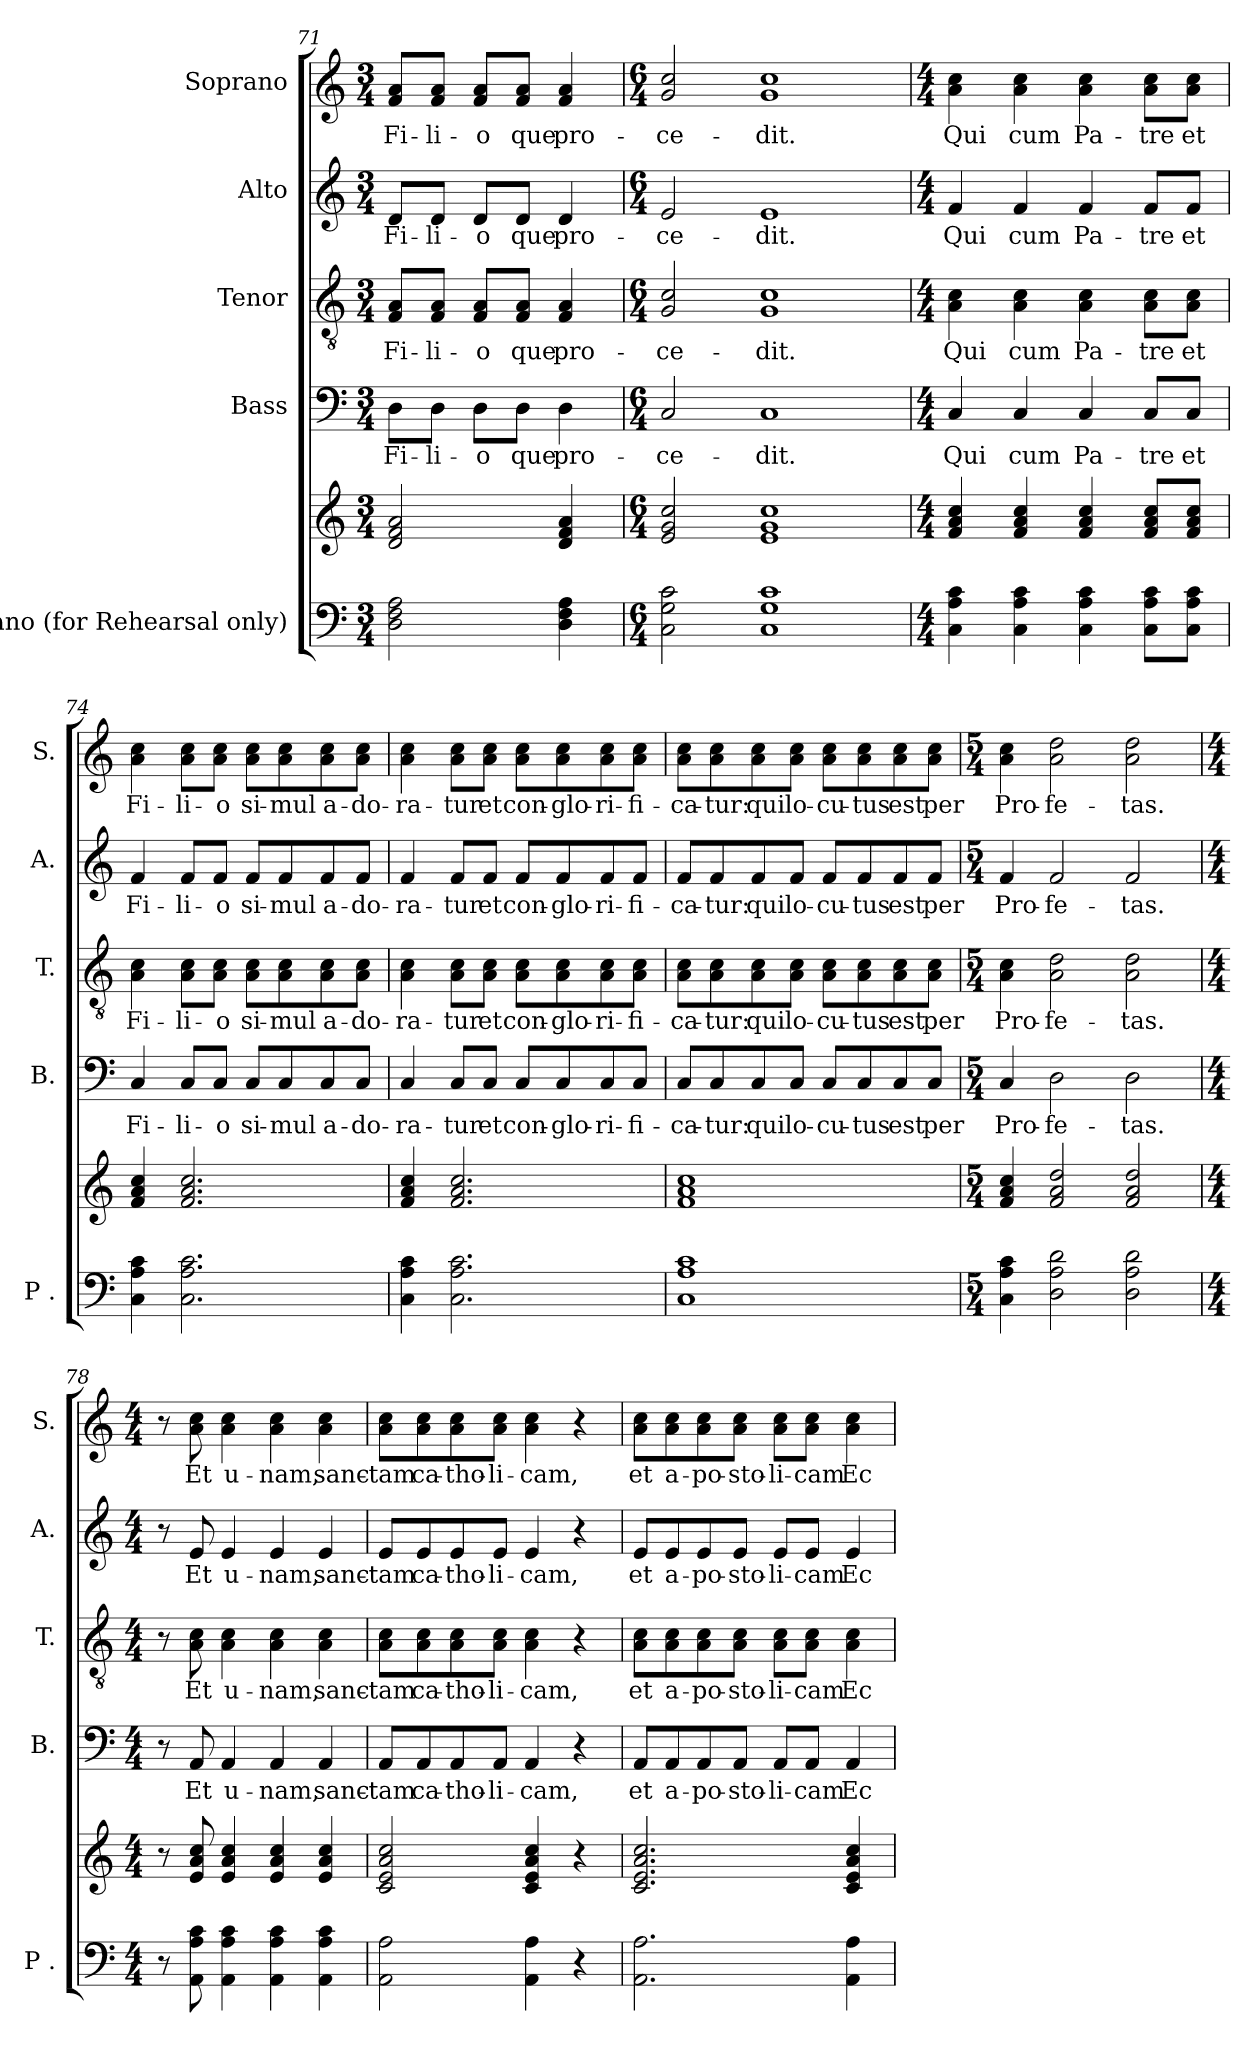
**kern	**kern	**kern	**text	**kern	**text	**kern	**text	**kern	**text
*part5	*part5	*part4	*part4	*part3	*part3	*part2	*part2	*part1	*part1
*staff6	*staff5	*staff4	*staff4	*staff3	*staff3	*staff2	*staff2	*staff1	*staff1
*I"Piano (for Rehearsal only)	*	*I"Bass	*	*I"Tenor	*	*I"Alto	*	*I"Soprano	*
*I'P .	*	*I'B.	*	*I'T.	*	*I'A.	*	*I'S.	*
*clefF4	*clefG2	*clefF4	*	*clefGv2	*	*clefG2	*	*clefG2	*
*k[]	*k[]	*k[]	*	*k[]	*	*k[]	*	*k[]	*
*M3/4	*M3/4	*M3/4	*	*M3/4	*	*M3/4	*	*M3/4	*
=71	=71	=71	=71	=71	=71	=71	=71	=71	=71
!	!	!	!LO:LY:b	!	!LO:LY:b	!	!LO:LY:b	!	!LO:LY:b
2D\ 2F\ 2A\	2d/ 2f/ 2a/	8D\L	Fi-	8F/ 8A/L	Fi-	8d/L	Fi-	8f/ 8a/L	Fi-
!	!	!	!LO:LY:b	!	!LO:LY:b	!	!LO:LY:b	!	!LO:LY:b
.	.	8D\J	-li-	8F/ 8A/J	-li-	8d/J	-li-	8f/ 8a/J	-li-
!	!	!	!LO:LY:b	!	!LO:LY:b	!	!LO:LY:b	!	!LO:LY:b
.	.	8D\L	-o	8F/ 8A/L	-o	8d/L	-o	8f/ 8a/L	-o
!	!	!	!LO:LY:b	!	!LO:LY:b	!	!LO:LY:b	!	!LO:LY:b
.	.	8D\J	que	8F/ 8A/J	que	8d/J	que	8f/ 8a/J	que
!	!	!	!LO:LY:b	!	!LO:LY:b	!	!LO:LY:b	!	!LO:LY:b
4D\ 4F\ 4A\	4d/ 4f/ 4a/	4D\	pro-	4F/ 4A/	pro-	4d/	pro-	4f/ 4a/	pro-
!!LO:PB:g=z
=72	=72	=72	=72	=72	=72	=72	=72	=72	=72
*M6/4	*M6/4	*M6/4	*	*M6/4	*	*M6/4	*	*M6/4	*
!	!	!	!LO:LY:b	!	!LO:LY:b	!	!LO:LY:b	!	!LO:LY:b
2C\ 2G\ 2c\	2e/ 2g/ 2cc/	2C/	-ce-	2G/ 2c/	-ce-	2e/	-ce-	2g/ 2cc/	-ce-
!	!	!	!LO:LY:b	!	!LO:LY:b	!	!LO:LY:b	!	!LO:LY:b
1C 1G 1c	1e 1g 1cc	1C	-dit.	1G 1c	-dit.	1e	-dit.	1g 1cc	-dit.
=73	=73	=73	=73	=73	=73	=73	=73	=73	=73
*M4/4	*M4/4	*M4/4	*	*M4/4	*	*M4/4	*	*M4/4	*
!	!	!	!LO:LY:b	!	!LO:LY:b	!	!LO:LY:b	!	!LO:LY:b
4C\ 4A\ 4c\	4f/ 4a/ 4cc/	4C/	Qui	4A\ 4c\	Qui	4f/	Qui	4a\ 4cc\	Qui
!	!	!	!LO:LY:b	!	!LO:LY:b	!	!LO:LY:b	!	!LO:LY:b
4C\ 4A\ 4c\	4f/ 4a/ 4cc/	4C/	cum	4A\ 4c\	cum	4f/	cum	4a\ 4cc\	cum
!	!	!	!LO:LY:b	!	!LO:LY:b	!	!LO:LY:b	!	!LO:LY:b
4C\ 4A\ 4c\	4f/ 4a/ 4cc/	4C/	Pa-	4A\ 4c\	Pa-	4f/	Pa-	4a\ 4cc\	Pa-
!	!	!	!LO:LY:b	!	!LO:LY:b	!	!LO:LY:b	!	!LO:LY:b
8C\ 8A\ 8c\L	8f/ 8a/ 8cc/L	8C/L	-tre	8A\ 8c\L	-tre	8f/L	-tre	8a\ 8cc\L	-tre
!	!	!	!LO:LY:b	!	!LO:LY:b	!	!LO:LY:b	!	!LO:LY:b
8C\ 8A\ 8c\J	8f/ 8a/ 8cc/J	8C/J	et	8A\ 8c\J	et	8f/J	et	8a\ 8cc\J	et
=74	=74	=74	=74	=74	=74	=74	=74	=74	=74
!	!	!	!LO:LY:b	!	!LO:LY:b	!	!LO:LY:b	!	!LO:LY:b
4C\ 4A\ 4c\	4f/ 4a/ 4cc/	4C/	Fi-	4A\ 4c\	Fi-	4f/	Fi-	4a\ 4cc\	Fi-
!	!	!	!LO:LY:b	!	!LO:LY:b	!	!LO:LY:b	!	!LO:LY:b
2.C\ 2.A\ 2.c\	2.f/ 2.a/ 2.cc/	8C/L	-li-	8A\ 8c\L	-li-	8f/L	-li-	8a\ 8cc\L	-li-
!	!	!	!LO:LY:b	!	!LO:LY:b	!	!LO:LY:b	!	!LO:LY:b
.	.	8C/J	-o	8A\ 8c\J	-o	8f/J	-o	8a\ 8cc\J	-o
!	!	!	!LO:LY:b	!	!LO:LY:b	!	!LO:LY:b	!	!LO:LY:b
.	.	8C/L	si-	8A\ 8c\L	si-	8f/L	si-	8a\ 8cc\L	si-
!	!	!	!LO:LY:b	!	!LO:LY:b	!	!LO:LY:b	!	!LO:LY:b
.	.	8C/	-mul	8A\ 8c\	-mul	8f/	-mul	8a\ 8cc\	-mul
!	!	!	!LO:LY:b	!	!LO:LY:b	!	!LO:LY:b	!	!LO:LY:b
.	.	8C/	a-	8A\ 8c\	a-	8f/	a-	8a\ 8cc\	a-
!	!	!	!LO:LY:b	!	!LO:LY:b	!	!LO:LY:b	!	!LO:LY:b
.	.	8C/J	-do-	8A\ 8c\J	-do-	8f/J	-do-	8a\ 8cc\J	-do-
!!LO:LB:g=z
=75	=75	=75	=75	=75	=75	=75	=75	=75	=75
!	!	!	!LO:LY:b	!	!LO:LY:b	!	!LO:LY:b	!	!LO:LY:b
4C\ 4A\ 4c\	4f/ 4a/ 4cc/	4C/	-ra-	4A\ 4c\	-ra-	4f/	-ra-	4a\ 4cc\	-ra-
!	!	!	!LO:LY:b	!	!LO:LY:b	!	!LO:LY:b	!	!LO:LY:b
2.C\ 2.A\ 2.c\	2.f/ 2.a/ 2.cc/	8C/L	-tur	8A\ 8c\L	-tur	8f/L	-tur	8a\ 8cc\L	-tur
!	!	!	!LO:LY:b	!	!LO:LY:b	!	!LO:LY:b	!	!LO:LY:b
.	.	8C/J	et	8A\ 8c\J	et	8f/J	et	8a\ 8cc\J	et
!	!	!	!LO:LY:b	!	!LO:LY:b	!	!LO:LY:b	!	!LO:LY:b
.	.	8C/L	con-	8A\ 8c\L	con-	8f/L	con-	8a\ 8cc\L	con-
!	!	!	!LO:LY:b	!	!LO:LY:b	!	!LO:LY:b	!	!LO:LY:b
.	.	8C/	-glo-	8A\ 8c\	-glo-	8f/	-glo-	8a\ 8cc\	-glo-
!	!	!	!LO:LY:b	!	!LO:LY:b	!	!LO:LY:b	!	!LO:LY:b
.	.	8C/	-ri-	8A\ 8c\	-ri-	8f/	-ri-	8a\ 8cc\	-ri-
!	!	!	!LO:LY:b	!	!LO:LY:b	!	!LO:LY:b	!	!LO:LY:b
.	.	8C/J	-fi-	8A\ 8c\J	-fi-	8f/J	-fi-	8a\ 8cc\J	-fi-
=76	=76	=76	=76	=76	=76	=76	=76	=76	=76
!	!	!	!LO:LY:b	!	!LO:LY:b	!	!LO:LY:b	!	!LO:LY:b
1C 1A 1c	1f 1a 1cc	8C/L	-ca-	8A\ 8c\L	-ca-	8f/L	-ca-	8a\ 8cc\L	-ca-
!	!	!	!LO:LY:b	!	!LO:LY:b	!	!LO:LY:b	!	!LO:LY:b
.	.	8C/	-tur:	8A\ 8c\	-tur:	8f/	-tur:	8a\ 8cc\	-tur:
!	!	!	!LO:LY:b	!	!LO:LY:b	!	!LO:LY:b	!	!LO:LY:b
.	.	8C/	qui	8A\ 8c\	qui	8f/	qui	8a\ 8cc\	qui
!	!	!	!LO:LY:b	!	!LO:LY:b	!	!LO:LY:b	!	!LO:LY:b
.	.	8C/J	lo-	8A\ 8c\J	lo-	8f/J	lo-	8a\ 8cc\J	lo-
!	!	!	!LO:LY:b	!	!LO:LY:b	!	!LO:LY:b	!	!LO:LY:b
.	.	8C/L	-cu-	8A\ 8c\L	-cu-	8f/L	-cu-	8a\ 8cc\L	-cu-
!	!	!	!LO:LY:b	!	!LO:LY:b	!	!LO:LY:b	!	!LO:LY:b
.	.	8C/	-tus	8A\ 8c\	-tus	8f/	-tus	8a\ 8cc\	-tus
!	!	!	!LO:LY:b	!	!LO:LY:b	!	!LO:LY:b	!	!LO:LY:b
.	.	8C/	est	8A\ 8c\	est	8f/	est	8a\ 8cc\	est
!	!	!	!LO:LY:b	!	!LO:LY:b	!	!LO:LY:b	!	!LO:LY:b
.	.	8C/J	per	8A\ 8c\J	per	8f/J	per	8a\ 8cc\J	per
=77	=77	=77	=77	=77	=77	=77	=77	=77	=77
*M5/4	*M5/4	*M5/4	*	*M5/4	*	*M5/4	*	*M5/4	*
!	!	!	!LO:LY:b	!	!LO:LY:b	!	!LO:LY:b	!	!LO:LY:b
4C\ 4A\ 4c\	4f/ 4a/ 4cc/	4C/	Pro-	4A\ 4c\	Pro-	4f/	Pro-	4a\ 4cc\	Pro-
!	!	!	!LO:LY:b	!	!LO:LY:b	!	!LO:LY:b	!	!LO:LY:b
2D\ 2A\ 2d\	2f/ 2a/ 2dd/	2D\	-fe-	2A\ 2d\	-fe-	2f/	-fe-	2a\ 2dd\	-fe-
!	!	!	!LO:LY:b	!	!LO:LY:b	!	!LO:LY:b	!	!LO:LY:b
2D\ 2A\ 2d\	2f/ 2a/ 2dd/	2D\	-tas.	2A\ 2d\	-tas.	2f/	-tas.	2a\ 2dd\	-tas.
!!LO:PB:g=z
=78	=78	=78	=78	=78	=78	=78	=78	=78	=78
*M4/4	*M4/4	*M4/4	*	*M4/4	*	*M4/4	*	*M4/4	*
8r	8r	8r	.	8r	.	8r	.	8r	.
!	!	!	!LO:LY:b	!	!LO:LY:b	!	!LO:LY:b	!	!LO:LY:b
8AA\ 8A\ 8c\	8e/ 8a/ 8cc/	8AA/	Et	8A\ 8c\	Et	8e/	Et	8a\ 8cc\	Et
!	!	!	!LO:LY:b	!	!LO:LY:b	!	!LO:LY:b	!	!LO:LY:b
4AA\ 4A\ 4c\	4e/ 4a/ 4cc/	4AA/	u-	4A\ 4c\	u-	4e/	u-	4a\ 4cc\	u-
!	!	!	!LO:LY:b	!	!LO:LY:b	!	!LO:LY:b	!	!LO:LY:b
4AA\ 4A\ 4c\	4e/ 4a/ 4cc/	4AA/	-nam,	4A\ 4c\	-nam,	4e/	-nam,	4a\ 4cc\	-nam,
!	!	!	!LO:LY:b	!	!LO:LY:b	!	!LO:LY:b	!	!LO:LY:b
4AA\ 4A\ 4c\	4e/ 4a/ 4cc/	4AA/	sanc-	4A\ 4c\	sanc-	4e/	sanc-	4a\ 4cc\	sanc-
=79	=79	=79	=79	=79	=79	=79	=79	=79	=79
!	!	!	!LO:LY:b	!	!LO:LY:b	!	!LO:LY:b	!	!LO:LY:b
2AA\ 2A\	2c/ 2e/ 2a/ 2cc/	8AA/L	-tam	8A\ 8c\L	-tam	8e/L	-tam	8a\ 8cc\L	-tam
!	!	!	!LO:LY:b	!	!LO:LY:b	!	!LO:LY:b	!	!LO:LY:b
.	.	8AA/	ca-	8A\ 8c\	ca-	8e/	ca-	8a\ 8cc\	ca-
!	!	!	!LO:LY:b	!	!LO:LY:b	!	!LO:LY:b	!	!LO:LY:b
.	.	8AA/	-tho-	8A\ 8c\	-tho-	8e/	-tho-	8a\ 8cc\	-tho-
!	!	!	!LO:LY:b	!	!LO:LY:b	!	!LO:LY:b	!	!LO:LY:b
.	.	8AA/J	-li-	8A\ 8c\J	-li-	8e/J	-li-	8a\ 8cc\J	-li-
!	!	!	!LO:LY:b	!	!LO:LY:b	!	!LO:LY:b	!	!LO:LY:b
4AA\ 4A\	4c/ 4e/ 4a/ 4cc/	4AA/	-cam,	4A\ 4c\	-cam,	4e/	-cam,	4a\ 4cc\	-cam,
4r	4r	4r	.	4r	.	4r	.	4r	.
=80	=80	=80	=80	=80	=80	=80	=80	=80	=80
!	!	!	!LO:LY:b	!	!LO:LY:b	!	!LO:LY:b	!	!LO:LY:b
2.AA\ 2.A\	2.c/ 2.e/ 2.a/ 2.cc/	8AA/L	et	8A\ 8c\L	et	8e/L	et	8a\ 8cc\L	et
!	!	!	!LO:LY:b	!	!LO:LY:b	!	!LO:LY:b	!	!LO:LY:b
.	.	8AA/	a-	8A\ 8c\	a-	8e/	a-	8a\ 8cc\	a-
!	!	!	!LO:LY:b	!	!LO:LY:b	!	!LO:LY:b	!	!LO:LY:b
.	.	8AA/	-po-	8A\ 8c\	-po-	8e/	-po-	8a\ 8cc\	-po-
!	!	!	!LO:LY:b	!	!LO:LY:b	!	!LO:LY:b	!	!LO:LY:b
.	.	8AA/J	-sto-	8A\ 8c\J	-sto-	8e/J	-sto-	8a\ 8cc\J	-sto-
!	!	!	!LO:LY:b	!	!LO:LY:b	!	!LO:LY:b	!	!LO:LY:b
.	.	8AA/L	-li-	8A\ 8c\L	-li-	8e/L	-li-	8a\ 8cc\L	-li-
!	!	!	!LO:LY:b	!	!LO:LY:b	!	!LO:LY:b	!	!LO:LY:b
.	.	8AA/J	-cam	8A\ 8c\J	-cam	8e/J	-cam	8a\ 8cc\J	-cam
!	!	!	!LO:LY:b	!	!LO:LY:b	!	!LO:LY:b	!	!LO:LY:b
4AA\ 4A\	4c/ 4e/ 4a/ 4cc/	4AA/	Ec-	4A\ 4c\	Ec-	4e/	Ec-	4a\ 4cc\	Ec-
=	=	=	=	=	=	=	=	=	=
*-	*-	*-	*-	*-	*-	*-	*-	*-	*-
